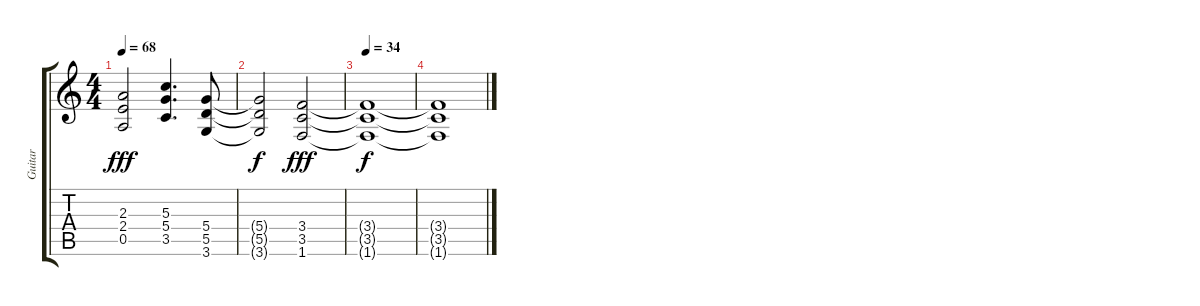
\track ("Guitar" "Guitar") {instrument distortionguitar}
\staff {score tabs}
\tuning (E4 B3 G3 D3 A2 E2) {hide}
\ts (4 4)
\tempo 68
\clef g2
\ks c
(2.3 2.4 0.5).2{dy fff} (5.3 5.4 3.5).4{d} (5.4 5.5 3.6).8 |
(5.4{t} 5.5{t} 3.6{t}).2{dy f} (3.4 3.5 1.6).2{dy fff volume 0} |
\tempo 34
(3.4{t} 3.5{t} 1.6{t}).1{dy f} |
(3.4{t} 3.5{t} 1.6{t}).1
